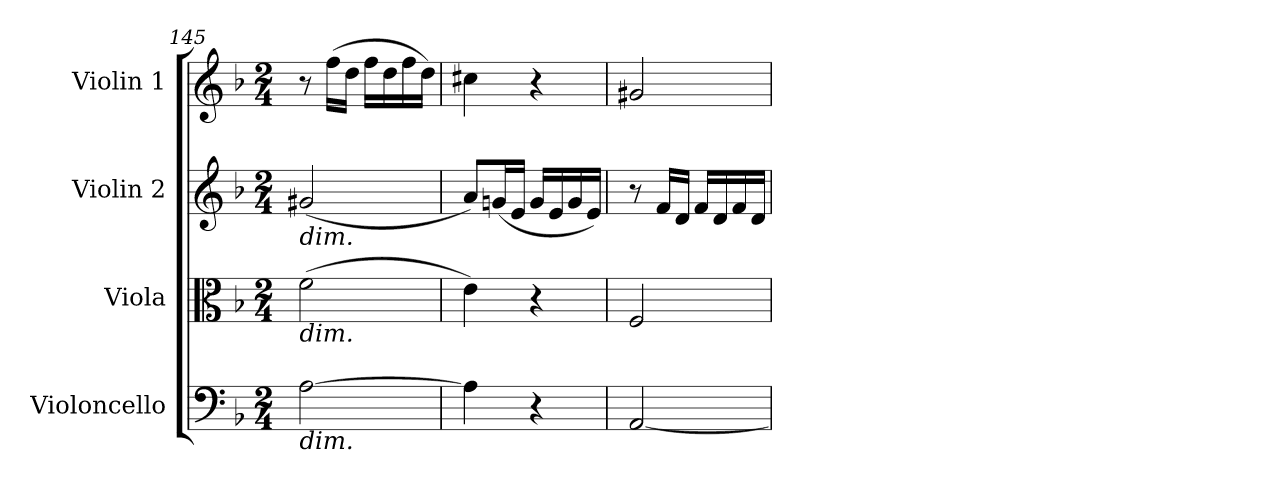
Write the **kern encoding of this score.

**kern	**kern	**kern	**kern
*part4	*part3	*part2	*part1
*staff4	*staff3	*staff2	*staff1
*I"Violoncello	*I"Viola	*I"Violin 2	*I"Violin 1
*I'Vc	*I'Vla	*I'Vln	*I'Vln
*clefF4	*clefC3	*clefG2	*clefG2
*k[b-]	*k[b-]	*k[b-]	*k[b-]
*M2/4	*M2/4	*M2/4	*M2/4
=145	=145	=145	=145
!	!	!LO:TX:b:i:t=dim.	!
!	!LO:TX:b:i:t=dim.	!	!
!LO:TX:b:i:t=dim.	!	!	!
[2A\	(2f\	(2g#X/	8r
.	.	.	(16ff\LL
.	.	.	16dd\JJ
.	.	.	16ff\LL
.	.	.	16dd\
.	.	.	16ff\
.	.	.	16dd\JJ)
!!LO:PB:g=z
=146	=146	=146	=146
4A\]	4e\)	8a/L)	4cc#X\
.	.	(16gn/L	.
.	.	16e/JJ	.
4r	4r	16g/LL	4r
.	.	16e/	.
.	.	16g/	.
.	.	16e/JJ)	.
=147	=147	=147	=147
[2AA/	2F/	8r	2g#X/
.	.	16f/LL	.
.	.	16d/JJ	.
.	.	16f/LL	.
.	.	16d/	.
.	.	16f/	.
.	.	16d/JJ	.
=	=	=	=
*-	*-	*-	*-
